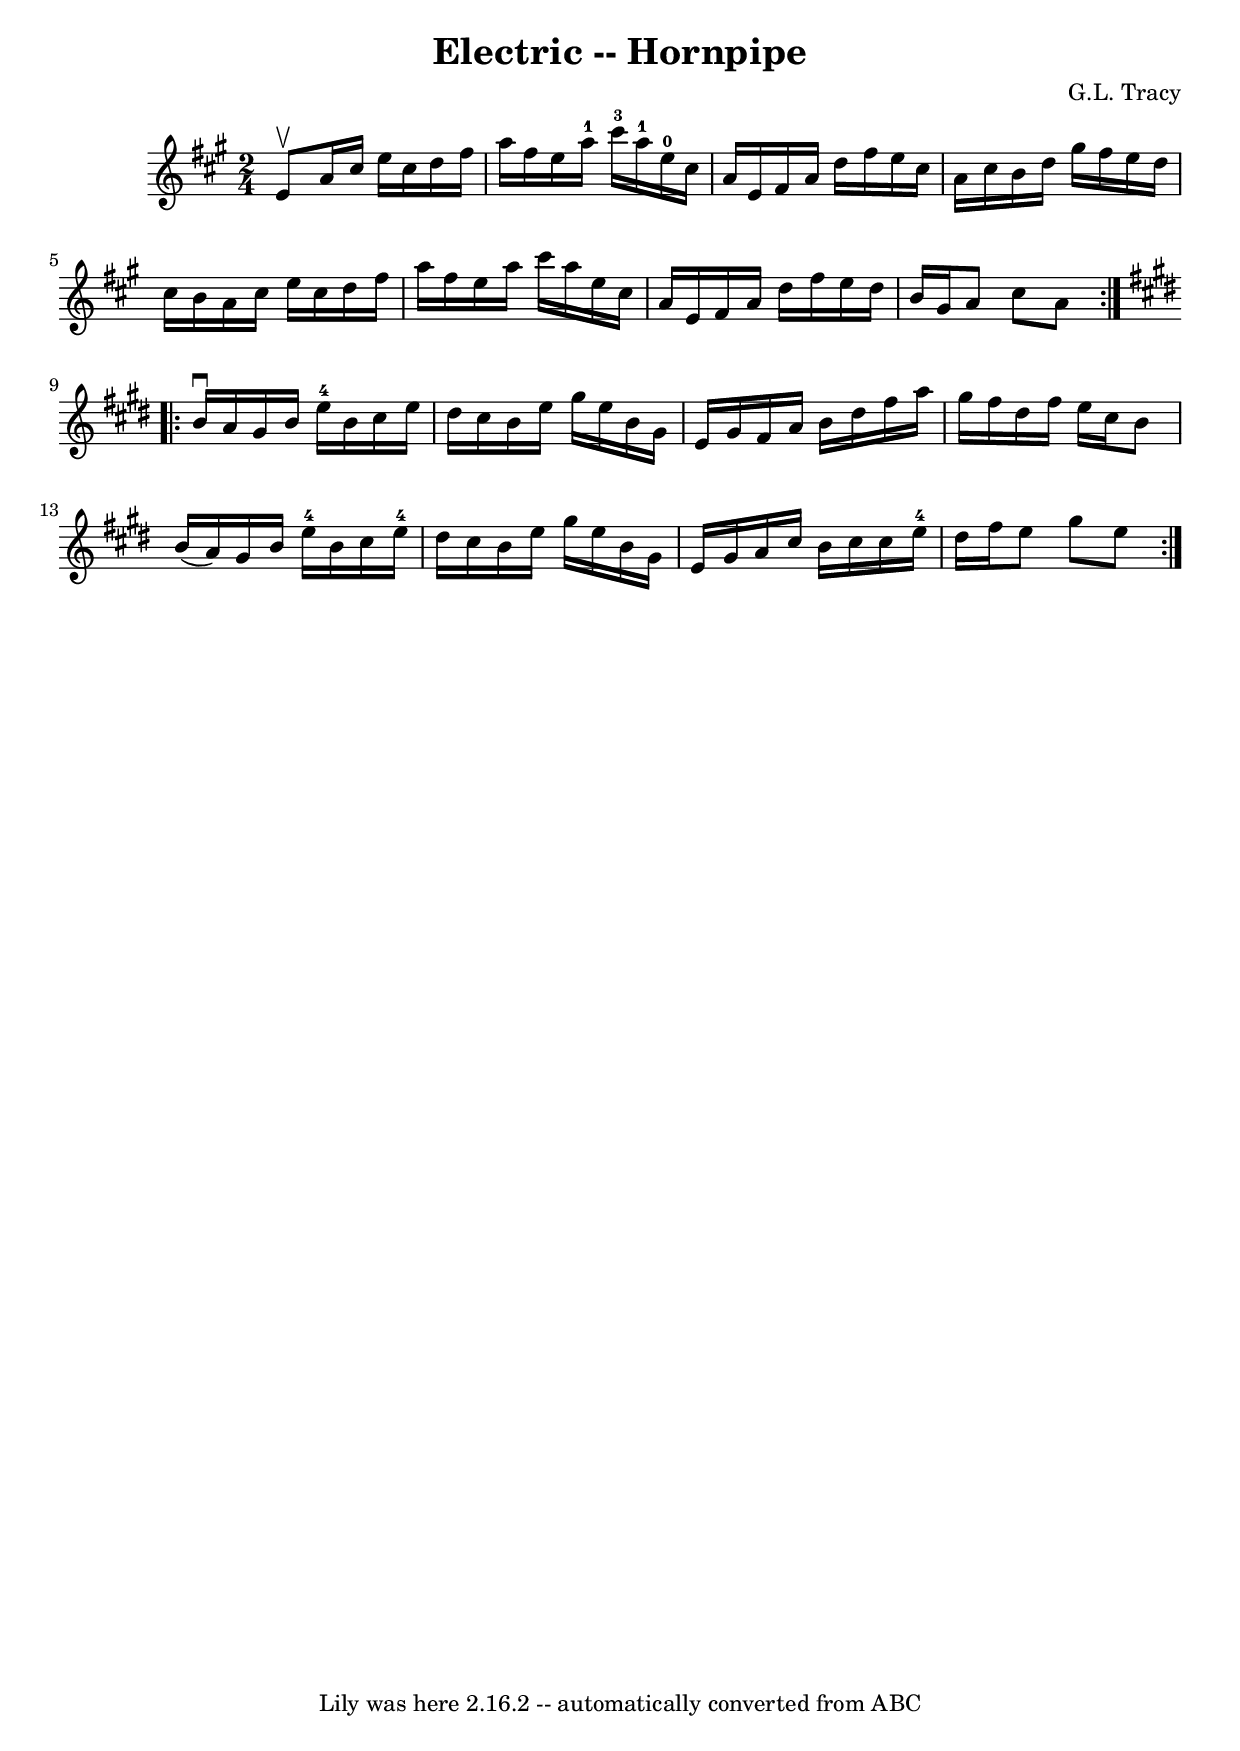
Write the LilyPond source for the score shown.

\version "2.7.40"
\include "Mammoth.ily"
\header {
	%% book = "Cole's 1000 Fiddle Tunes"
	composer = "G.L. Tracy"
	crossRefNumber = "1"
	footnotes = ""
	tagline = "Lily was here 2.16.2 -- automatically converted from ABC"
	title = "Electric -- Hornpipe"
}
voicedefault =  {
\set Score.defaultBarType = "empty"

\repeat volta 2 {
\time 2/4 \key a \major e'8^\upbow |
 a'16 cis''16 e''16    
cis''16 d''16 fis''16 a''16 fis''16  |
 e''16 a''16-1 
 cis'''16-3 a''16-1 e''16-0 cis''16 a'16 e'16  |
 
 fis'16 a'16 d''16 fis''16 e''16 cis''16 a'16 cis''16  
|
 b'16 d''16 gis''16 fis''16 e''16 d''16 cis''16    
b'16  |
 a'16 cis''16 e''16 cis''16 d''16 fis''16    
a''16 fis''16  |
 e''16 a''16 cis'''16 a''16 e''16    
cis''16 a'16 e'16  |
 fis'16 a'16 d''16 fis''16    
e''16 d''16 b'16 gis'16  |
 a'8 cis''8 a'8  }   
\key e \major   \repeat volta 2 { b'16^\downbow a'16  |
 gis'16    
b'16 e''16-4 b'16 cis''16 e''16 dis''16 cis''16  |
   
b'16 e''16 gis''16 e''16 b'16 gis'16 e'16 gis'16  |
 
 fis'16 a'16 b'16 dis''16 fis''16 a''16 gis''16 fis''16 
 |
 dis''16 fis''16 e''16 cis''16 b'8 b'16 (a'16) 
|
 gis'16 b'16 e''16-4 b'16 cis''16 e''16-4   
dis''16 cis''16  |
 b'16 e''16 gis''16 e''16 b'16    
gis'16 e'16 gis'16  |
 a'16 cis''16 b'16 cis''16    
cis''16 e''16-4 dis''16 fis''16  |
 e''8 gis''8 e''8  
}   
}

\score{
    <<

	\context Staff="default"
	{
	    \voicedefault 
	}

    >>
	\layout {
	}
	\midi {}
}
